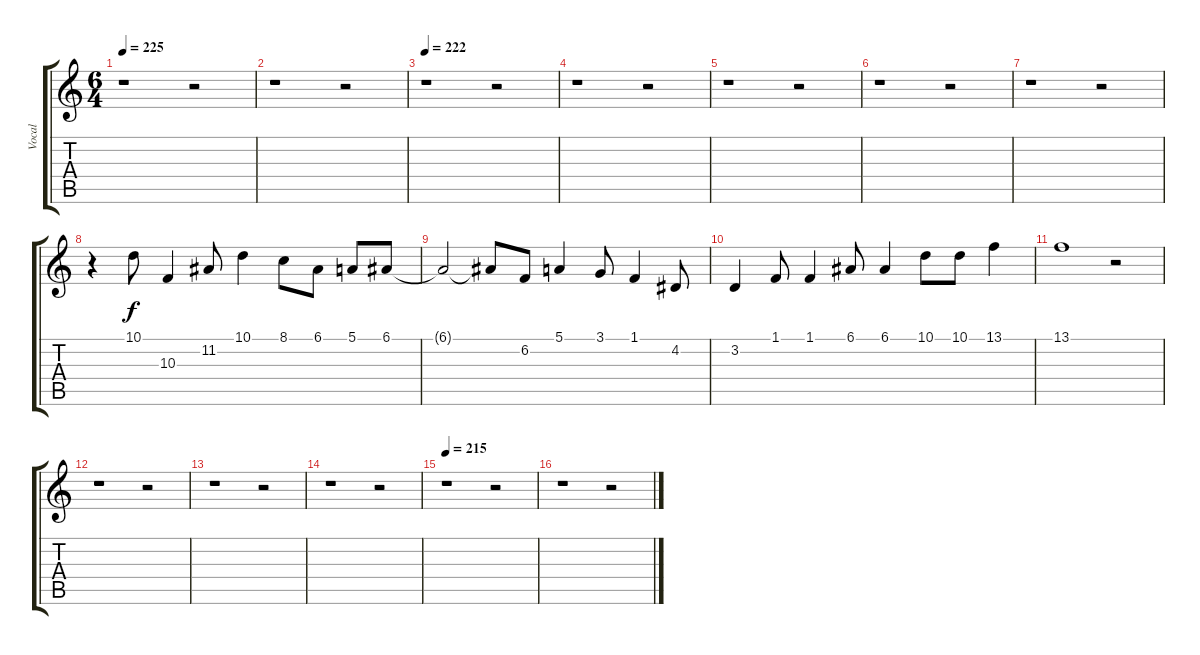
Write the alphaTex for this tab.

\track ("Vocal" "Vocal") {instrument lead3calliope}
\staff {score tabs}
\tuning (E4 B3 G3 D3 A2 E2) {hide}
\ts (6 4)
\tempo 225
\clef g2
\ks c
r.1{dy f} r.2 |
r.1 r.2 |
\tempo 222
r.1 r.2 |
r.1 r.2 |
r.1 r.2 |
r.1 r.2 |
r.1 r.2 |
r.4 10.1.8 10.3.4 11.2.8 10.1.4 8.1.8 6.1.8 5.1.8 6.1.8 |
6.1{t}.2 6.1{t}.8 6.2.8 5.1.4 3.1.8 1.1.4 4.2.8 |
3.2.4 1.1.8 1.1.4 6.1.8 6.1.4 10.1.8 10.1.8 13.1.4 |
13.1.1 r.2 |
r.1 r.2 |
r.1 r.2 |
r.1 r.2 |
\tempo 215
r.1 r.2 |
r.1 r.2
